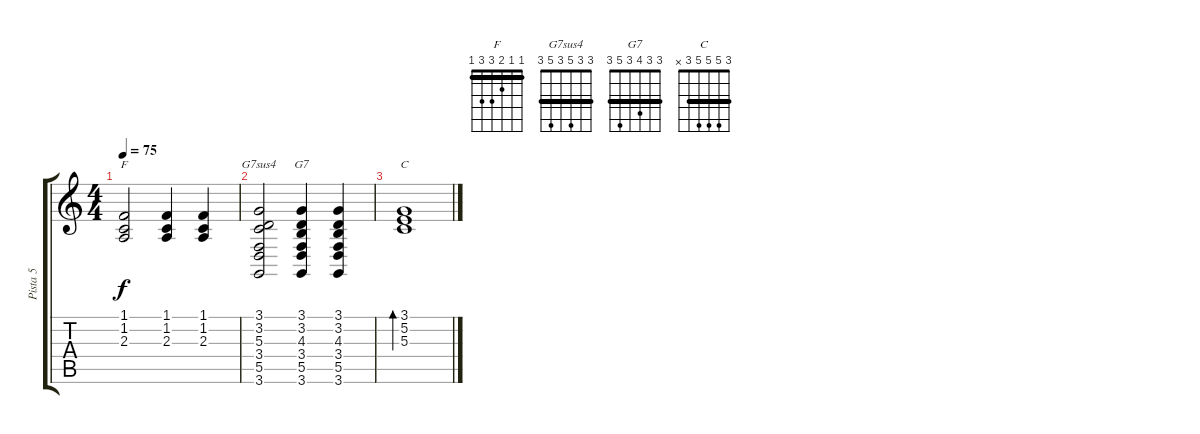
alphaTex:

\track ("Pista 5" "Pista 5") {instrument brightacousticpiano}
\staff {score tabs}
\tuning (E4 B3 G3 D3 A2 E2) {hide}
\chord ("F" 1 1 2 3 3 1) {barre 1}
\chord ("G7sus4" 3 3 5 3 5 3) {barre 3}
\chord ("G7" 3 3 4 3 5 3) {barre 3}
\chord ("C" 3 5 5 5 3 x) {barre 3}
\ts (4 4)
\tempo 75
\clef g2
\ks c
(1.1 1.2 2.3).2{ch "F" dy f} (1.1 1.2 2.3).4 (1.1 1.2 2.3).4 |
(3.1 3.2 5.3 3.4 5.5 3.6).2{ch "G7sus4"} (3.1 3.2 4.3 3.4 5.5 3.6).4{ch "G7"} (3.1 3.2 4.3 3.4 5.5 3.6).4 |
(3.1 5.2 5.3).1{bd 240 ch "C"}
